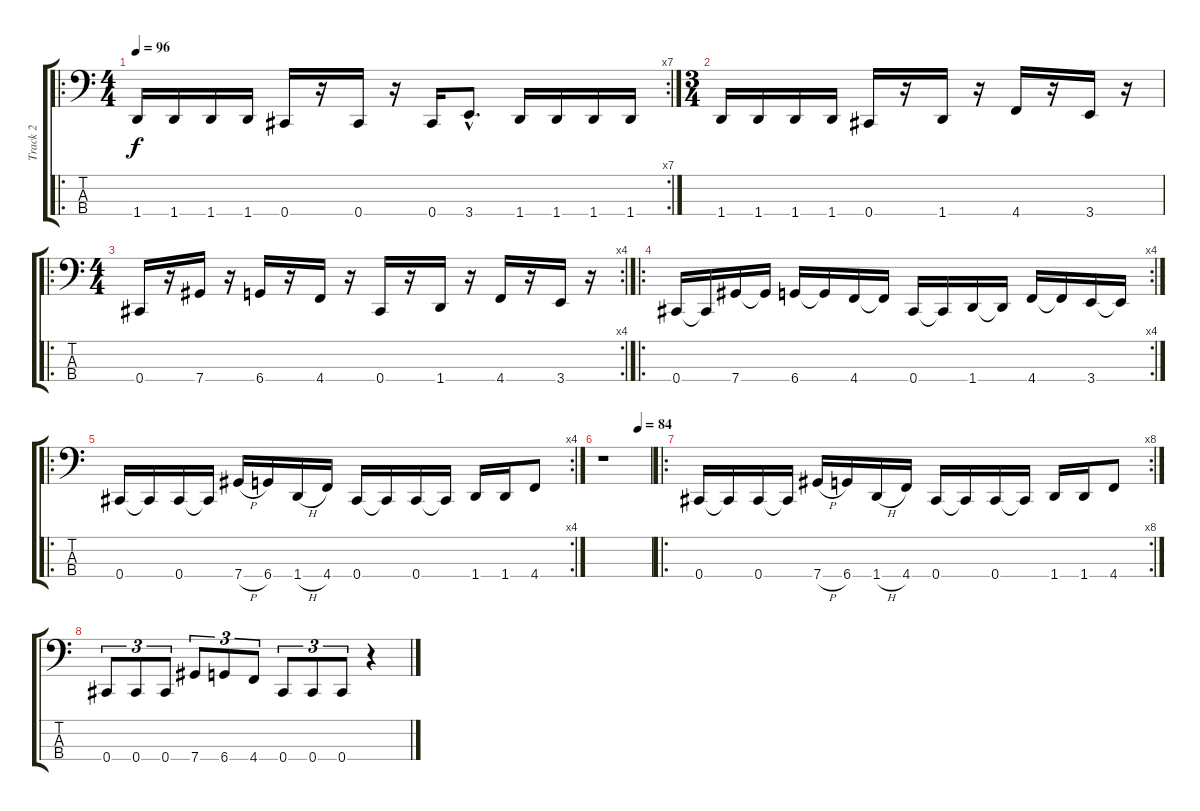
\track ("Track 2" "Track 2") {instrument electricbasspick}
\staff {score tabs}
\tuning (Gb2 Db2 Ab1 Db1) {hide}
\ro
\rc 7
\ts (4 4)
\tempo 96
\clef f4
\ks c
1.4.16{dy f} 1.4.16 1.4.16 1.4.16 0.4.16 r.16 0.4.16 r.16 0.4.16 3.4{hac}.8{d} 1.4.16 1.4.16 1.4.16 1.4.16 |
\ts (3 4)
1.4.16 1.4.16 1.4.16 1.4.16 0.4.16 r.16 1.4.16 r.16 4.4.16 r.16 3.4.16 r.16 |
\ro
\rc 4
\ts (4 4)
0.4.16 r.16 7.4.16 r.16 6.4.16 r.16 4.4.16 r.16 0.4.16 r.16 1.4.16 r.16 4.4.16 r.16 3.4.16 r.16 |
\ro
\rc 4
0.4.16 0.4{t}.16 7.4.16 7.4{t}.16 6.4.16 6.4{t}.16 4.4.16 4.4{t}.16 0.4.16 0.4{t}.16 1.4.16 1.4{t}.16 4.4.16 4.4{t}.16 3.4.16 3.4{t}.16 |
\ro
\rc 4
0.4.16 0.4{t}.16 0.4.16 0.4{t}.16 7.4{h}.16 6.4.16 1.4{h}.16 4.4.16 0.4.16 0.4{t}.16 0.4.16 0.4{t}.16 1.4.16 1.4.16 4.4.8 |
\tempo (84 0.75)
r.1 |
\ro
\rc 8
0.4.16 0.4{t}.16 0.4.16 0.4{t}.16 7.4{h}.16 6.4.16 1.4{h}.16 4.4.16 0.4.16 0.4{t}.16 0.4.16 0.4{t}.16 1.4.16 1.4.16 4.4.8 |
0.4.8{tu (3 2)} 0.4.8{tu (3 2)} 0.4.8{tu (3 2)} 7.4.8{tu (3 2)} 6.4.8{tu (3 2)} 4.4.8{tu (3 2)} 0.4.8{tu (3 2)} 0.4.8{tu (3 2)} 0.4.8{tu (3 2)} r.4
